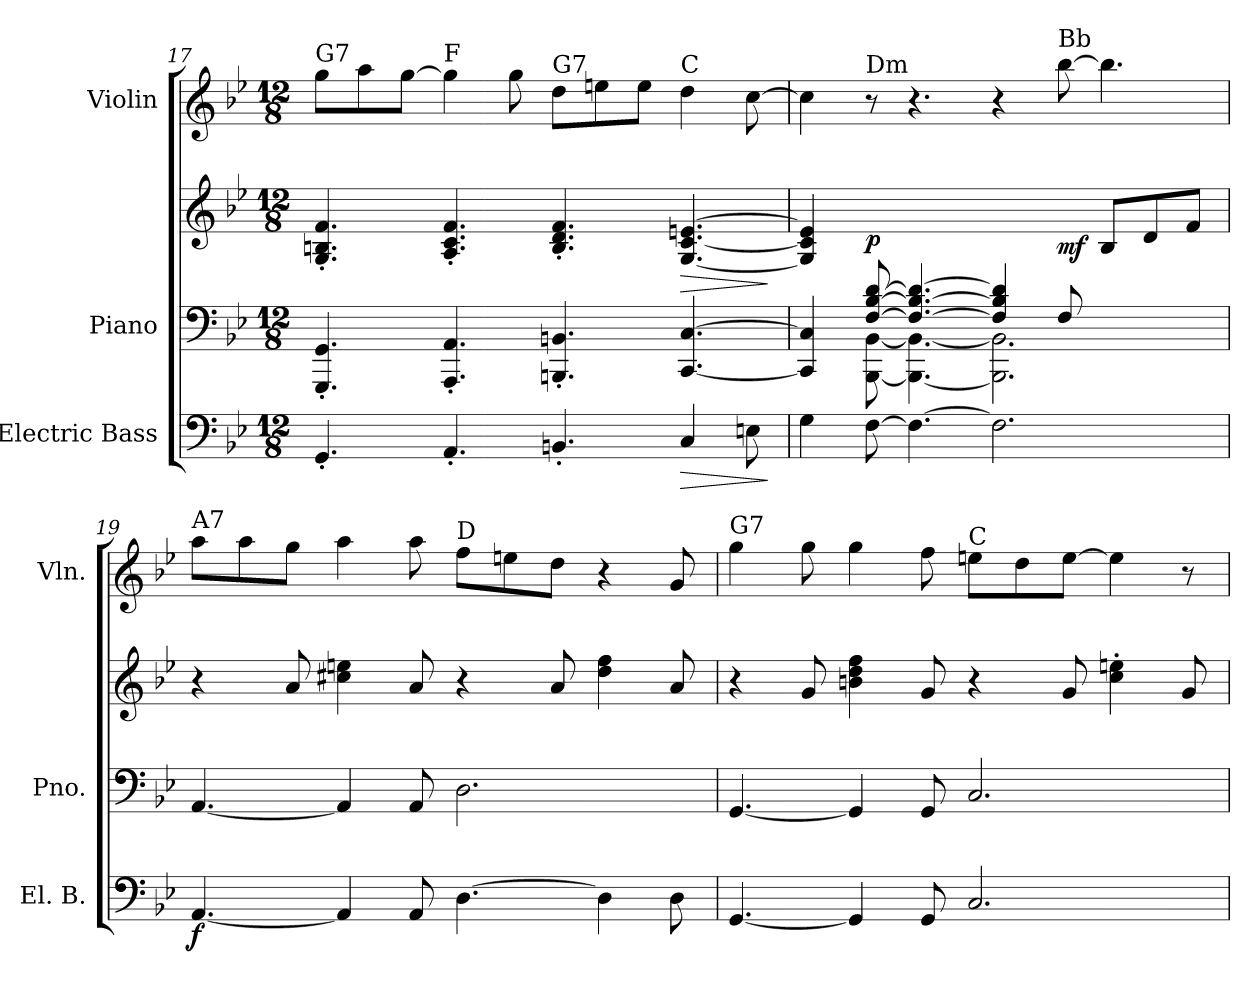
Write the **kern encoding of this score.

**kern	**dynam	**kern	**kern	**dynam	**kern
*part3	*part3	*part2	*part2	*part2	*part1
*staff4	*staff4	*staff3	*staff2	*staff2/3	*staff1
*I"Electric Bass	*	*I"Piano	*	*	*I"Violin
*I'El. B.	*	*I'Pno.	*	*	*I'Vln.
!!LO:LB:g=z
*clefF4	*	*clefF4	*clefG2	*	*clefG2
*ITrd7c12	*	*	*	*	*
*k[b-e-]	*	*k[b-e-]	*k[b-e-]	*	*k[b-e-]
*M12/8	*	*M12/8	*M12/8	*	*M12/8
=17	=17	=17	=17	=17	=17
!	!	!	!	!	!LO:TX:a:t=G7
4.GGG'/	.	4.GGG/' 4.GG/'	4.G/' 4.Bn/' 4.f/'	.	8gg\L
.	.	.	.	.	8aa\
.	.	.	.	.	[8gg\J
!	!	!	!	!	!LO:TX:a:t=F
4.AAA'/	.	4.AAA/' 4.AA/'	4.A/' 4.c/' 4.f/'	.	4gg\]
.	.	.	.	.	8gg\
!	!	!	!	!	!LO:TX:a:t=G7
4.BBBn'/	.	4.BBBn/' 4.BBn/'	4.B/' 4.d/' 4.f/'	.	8dd\L
.	.	.	.	.	8een\
.	.	.	.	.	8ee\J
!	!	!	!	!	!LO:TX:a:t=C
!	!LO:HP:b	!	!	!LO:HP:b	!
4CC/	>	[4.CC/ [4.C/	[4.G/ [4.c/ [4.en/	>	4dd\
8EEn\	.	.	.	.	[8cc\
.	]	.	.	]	.
=18	=18	=18	=18	=18	=18
*	*	*^	*	*	*
4GG\	.	4ryy	4CC/] 4C/]	4G/] 4c/] 4e/]	.	4cc\]
!	!	!	!	!	!	!LO:TX:a:t=Dm
!	!	!	!	!	!LO:DY:b	!
[8FF\	.	[8F/ [8B-/ [8d/	[8BBB-\ [8BB-\	2.ryy	p	8r
4.FF\_	.	4.F/_ 4.B-/_ 4.d/_	4.BBB-\_ 4.BB-\_	.	.	4.r
2.FF\]	.	4F/] 4B-/] 4d/]	2.BBB-\] 2.BB-\]	.	.	4r
!	!	!	!	!	!	!LO:TX:a:t=Bb
!	!	!	!	!	!LO:DY:b	!
.	.	(8F/	.	8ryy	mf	[8bb-\
.	.	4.ryy	.	8B-/L	.	4.bb-\]
.	.	.	.	8d/	.	.
.	.	.	.	8f/J)	.	.
*	*	*v	*v	*	*	*
=19	=19	=19	=19	=19	=19
!	!	!	!	!	!LO:TX:a:t=A7
!	!LO:DY:b	!	!	!	!
[4.AAA/	f	[4.AA/	4r	.	8aa\L
.	.	.	.	.	8aa\
.	.	.	8a/	.	8gg\J
4AAA/]	.	4AA/]	4cc#X\ 4een\	.	4aa\
8AAA/	.	8AA/	8a/	.	8aa\
!	!	!	!	!	!LO:TX:a:t=D
[4.DD\	.	2.D\	4r	.	8ff\L
.	.	.	.	.	8een\
.	.	.	8a/	.	8dd\J
4DD\]	.	.	4dd\ 4ff\	.	4r
8DD\	.	.	8a/	.	8g/
=20	=20	=20	=20	=20	=20
!	!	!	!	!	!LO:TX:a:t=G7
[4.GGG/	.	[4.GG/	4r	.	4gg\
.	.	.	8g/	.	8gg\
4GGG/]	.	4GG/]	4bn\ 4dd\ 4ff\	.	4gg\
8GGG/	.	8GG/	8g/	.	8ff\
!	!	!	!	!	!LO:TX:a:t=C
2.CC/	.	2.C/	4r	.	8een\L
.	.	.	.	.	8dd\
.	.	.	8g/	.	[8ee\J
.	.	.	4cc\' 4een\'	.	4ee\]
.	.	.	8g/	.	8r
=	=	=	=	=	=
*-	*-	*-	*-	*-	*-
